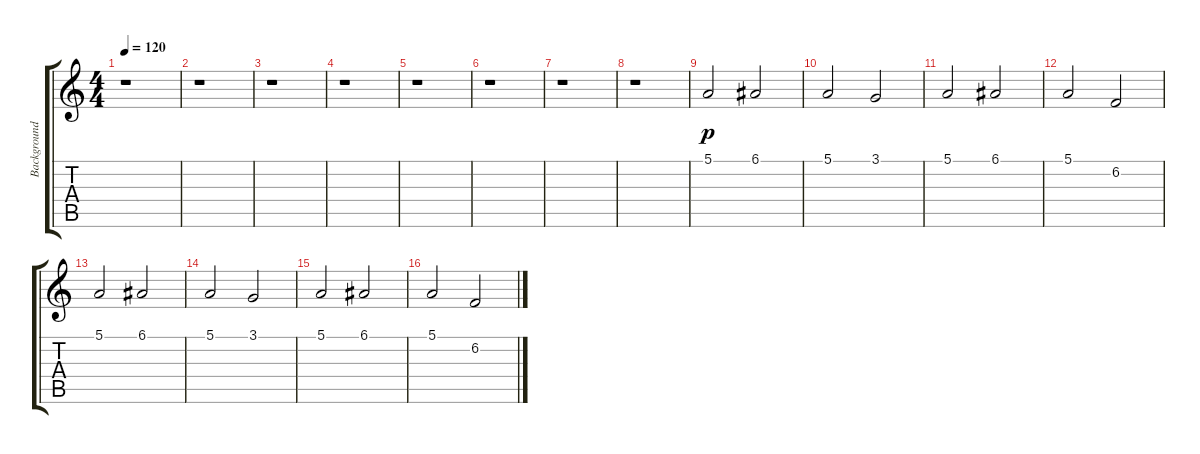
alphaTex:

\track ("Background" "Background") {instrument choiraahs}
\staff {score tabs}
\tuning (E4 B3 G3 D3 A2 E2) {hide}
\ts (4 4)
\tempo 120
\clef g2
\ks c
r.1{dy p instrument choiraahs} |
r.1 |
r.1 |
r.1 |
r.1 |
r.1 |
r.1 |
r.1 |
5.1.2 6.1.2 |
5.1.2 3.1.2 |
5.1.2 6.1.2 |
5.1.2 6.2.2 |
5.1.2 6.1.2 |
5.1.2 3.1.2 |
5.1.2 6.1.2 |
5.1.2 6.2.2
